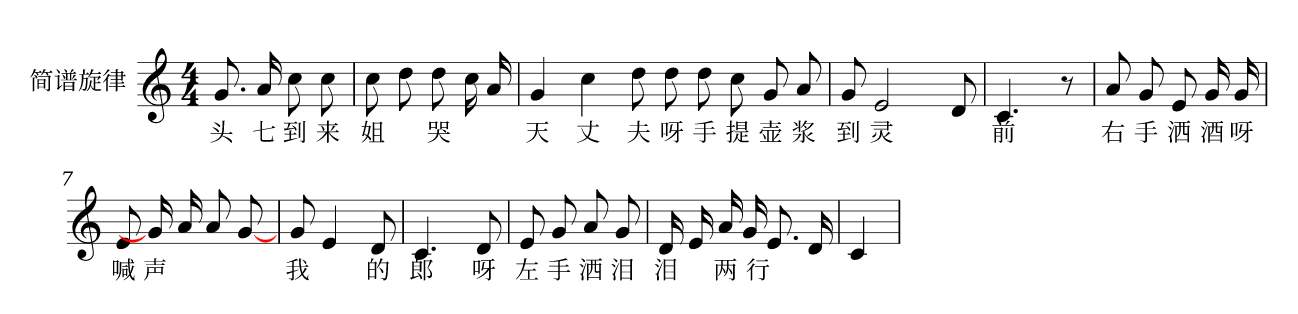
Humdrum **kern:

**kern	**text
*part1	*part1
*staff1	*staff1
*I"简谱旋律	*
*k[]	*
*M4/4	*
=1	=1
8.g	头
16a	七
8cc	到
8cc	来
=2	=2
8cc	姐
8dd	.
8dd	哭
16cc	.
16a	.
=3	=3
4g	天
4cc	丈
8dd	夫
8dd	呀
8dd	手
8cc	提
8g	壶
8a	浆
=4	=4
8g	到
2e	灵
8d	.
=5	=5
4.c	前
8r	.
=6	=6
8a	右
8g	手
8e	洒
16g	酒
16g	呀
=7	=7
8e	喊
16g]	声
16a	.
8a	.
!LO:N:vis=8	!
[8.g	.
=8	=8
8g	我
4e	.
8d	的
=9	=9
4.c	郎
8d	呀
=10	=10
8e	左
8g	手
8a	洒
8g	泪
=11	=11
16d	泪
16e	.
16a	两
16g	.
8.e	行
16d	.
=12	=12
4c	.
=	=
*-	*-
